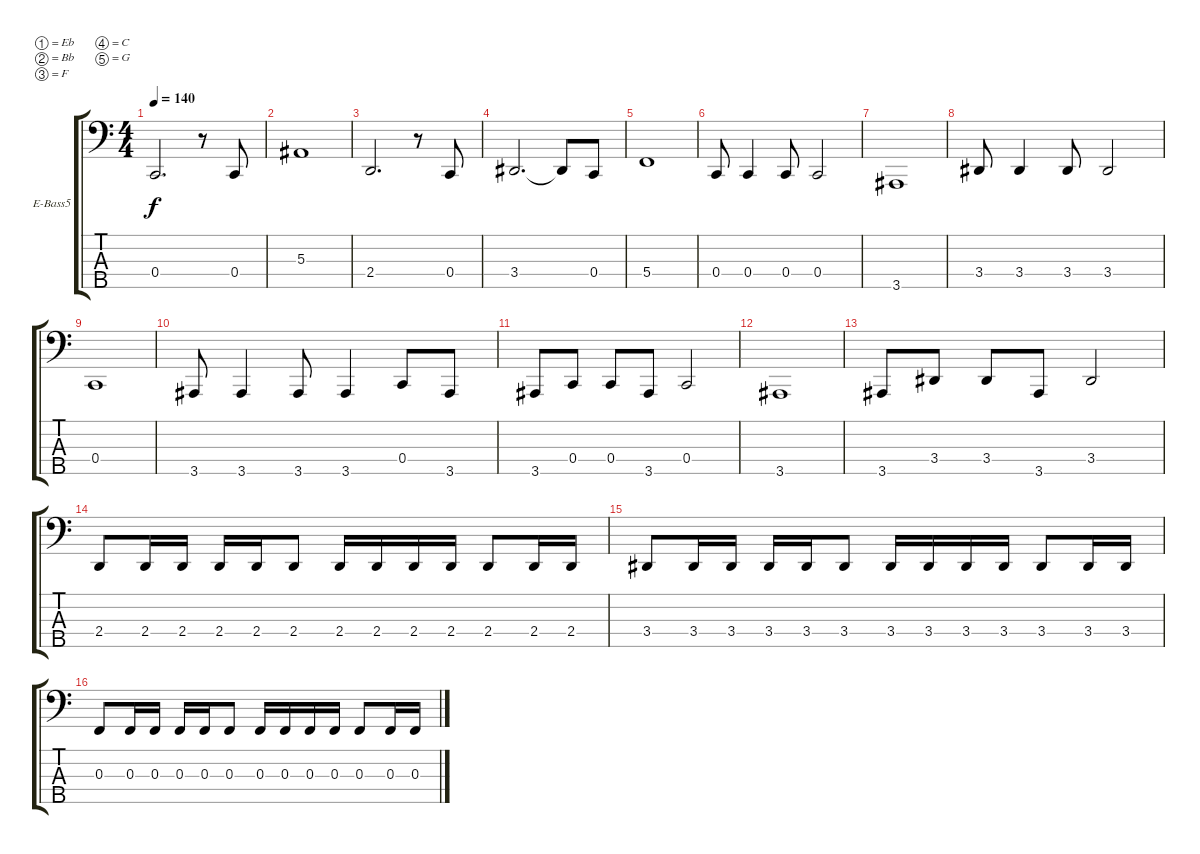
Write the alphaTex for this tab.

\bracketExtendMode groupsimilarinstruments
\firstSystemTrackNameOrientation horizontal
\otherSystemsTrackNameOrientation horizontal
\track ("Бас" "E-Bass5") {instrument electricbassfinger}
\staff {score tabs}
\tuning (Eb2 Bb1 F1 C1 G0)
\ts (4 4)
\tempo 140
\clef f4
\ks c
0.4.2{d dy f} r.8 0.4.8 |
5.3.1 |
2.4.2{d} r.8 0.4.8 |
3.4.2{d} 3.4{t}.8 0.4.8 |
5.4.1 |
0.4.8 0.4.4 0.4.8 0.4.2 |
3.5.1 |
3.4.8 3.4.4 3.4.8 3.4.2 |
0.4.1 |
3.5.8 3.5.4 3.5.8 3.5.4 0.4.8 3.5.8 |
3.5.8 0.4.8 0.4.8 3.5.8 0.4.2 |
3.5.1 |
3.5.8 3.4.8 3.4.8 3.5.8 3.4.2 |
2.4.8 2.4.16 2.4.16 2.4.16 2.4.16 2.4.8 2.4.16 2.4.16 2.4.16 2.4.16 2.4.8 2.4.16 2.4.16 |
3.4.8 3.4.16 3.4.16 3.4.16 3.4.16 3.4.8 3.4.16 3.4.16 3.4.16 3.4.16 3.4.8 3.4.16 3.4.16 |
0.3.8 0.3.16 0.3.16 0.3.16 0.3.16 0.3.8 0.3.16 0.3.16 0.3.16 0.3.16 0.3.8 0.3.16 0.3.16
